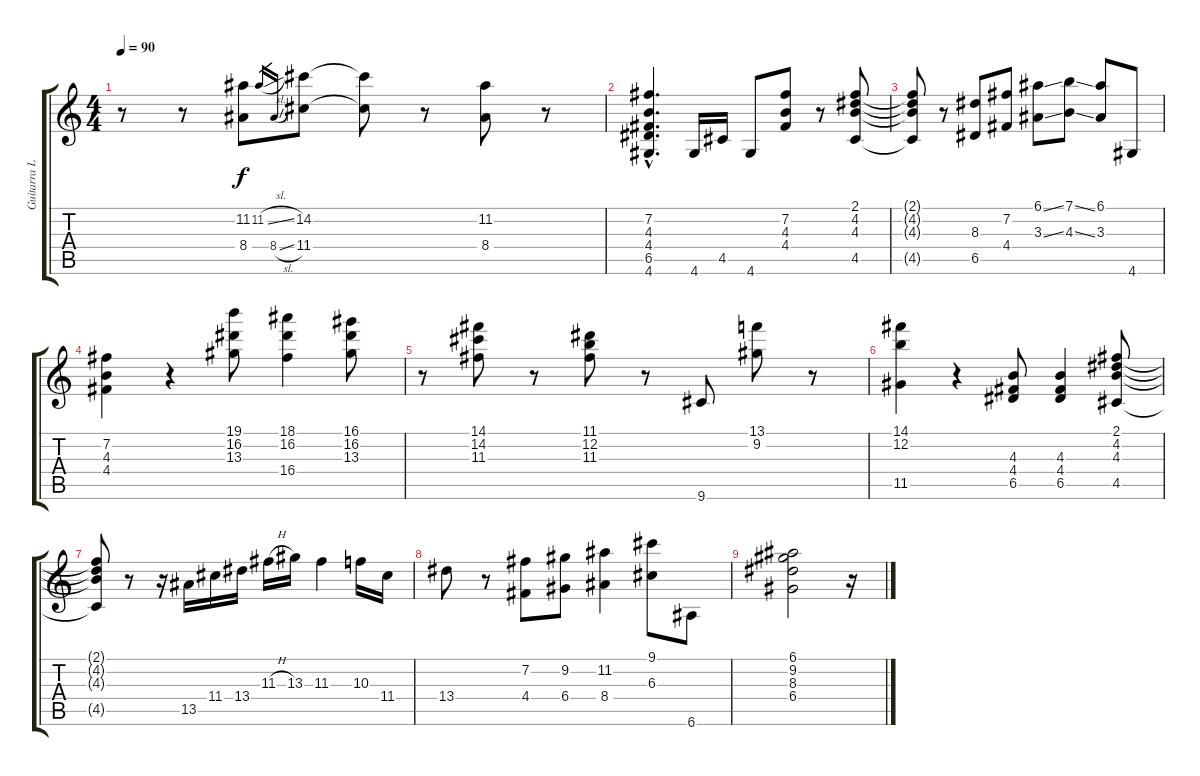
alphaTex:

\track ("Guitarra Limpa" "Guitarra L") {instrument electricguitarjazz}
\staff {score tabs}
\tuning (E4 B3 G3 D3 A2 E2) {hide}
\ts (4 4)
\tempo 90
\clef g2
\ks c
r.8{dy f} r.8 (11.2 8.4).8 11.2{sl}.16{gr} 8.4{sl}.16{gr} (14.2 11.4).8 (14.2{t} 11.4{t}).8 r.8 (11.2 8.4).8 r.8 |
(7.2{hac} 4.3{hac} 4.4{hac} 6.5{hac} 4.6{hac}).4{d} 4.6.16 4.5.16 4.6.8 (7.2 4.3 4.4).8 r.8 (2.1 4.2 4.3 4.5).8 |
(2.1{t} 4.2{t} 4.3{t} 4.5{t}).8 r.8 (8.3 6.5).8 (7.2 4.4).8 (6.1{ss} 3.3{ss}).8 (7.1{ss} 4.3{ss}).8 (6.1 3.3).8 4.6.8 |
(7.2 4.3 4.4).4 r.4 (19.1 16.2 13.3).8 (18.1 16.2 16.4).4 (16.1 16.2 13.3).8 |
r.8 (14.1 14.2 11.3).8 r.8 (11.1 12.2 11.3).8 r.8 9.6.8 (13.1 9.2).8 r.8 |
(14.1 12.2 11.5).4 r.4 (4.3 4.4 6.5).8 (4.3 4.4 6.5).4 (2.1 4.2 4.3 4.5).8 |
(2.1{t} 4.2{t} 4.3{t} 4.5{t}).8 r.8 r.16 13.5.16 11.4.16 13.4.16 11.3{h}.16 13.3.16 11.3.4 10.3.16 11.4.16 |
13.4.8 r.8 (7.2 4.4).8 (9.2 6.4).8 (11.2 8.4).4 (9.1 6.3).8 6.6.8 |
(6.1 9.2 8.3 6.4).2 r.16
